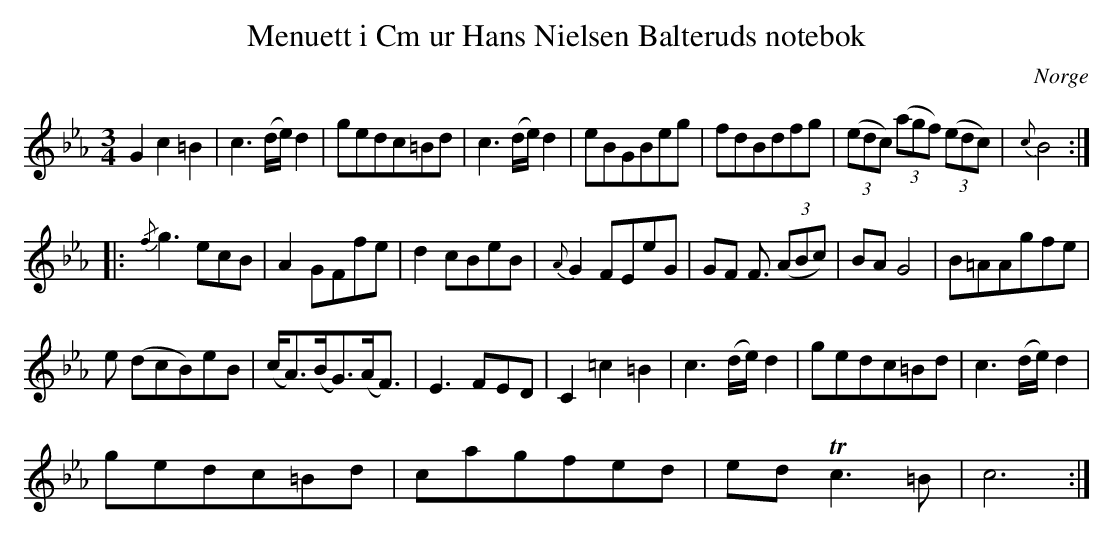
X:1
T:Menuett i Cm ur Hans Nielsen Balteruds notebok
O:Norge
M:3/4
L:1/16
K:Cm
G4 c4 =B4 | c6 (de) d4 | g2e2d2c2=B2d2 | c6 (de) d4 | e2B2G2B2e2g2 | f2d2B2d2f2g2 | ((3e2d2c2) ((3a2g2f2) ((3e2d2c2) | {c}B8 ::
{/f}g6 e2c2B2 | A4 G2F2f2e2 | d4 c2B2e2B2 | {A}G4 F2E2e2G2 | G2F2 F3 ((3A2B2c2) | B2A2 G8 | B2=A2A2g2f2e2 |
e2 (d2c2B2)e2B2 | (c2<A2)(B2<G2)(A2<F2) | E6 F2E2D2 | C4 =c4 =B4 | c6 (de) d4 | g2e2d2c2=B2d2 | c6 (de) d4 |
g2e2d2c2=B2d2 | c2a2g2f2e2d2 | e2d2 Tc6 =B2 | c12 :|
